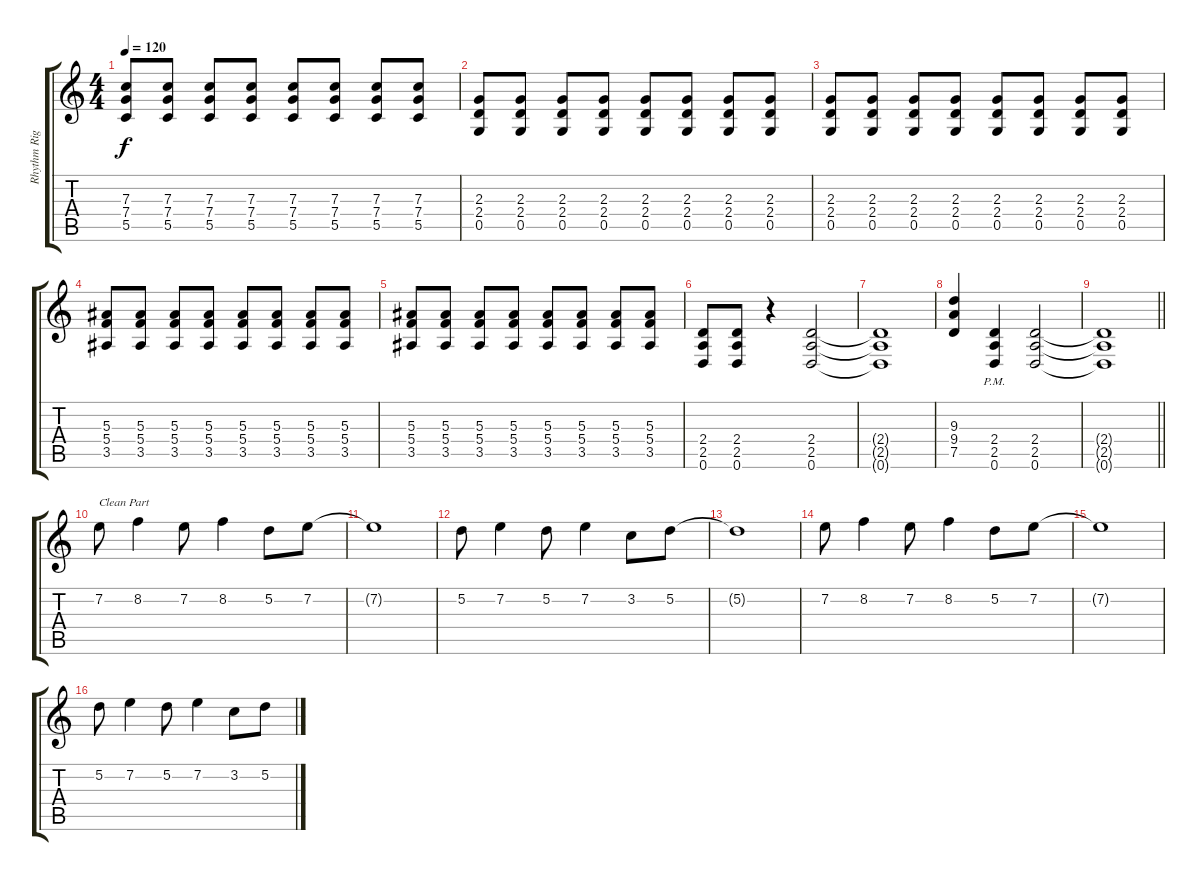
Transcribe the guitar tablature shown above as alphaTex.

\track ("Rhythm Right" "Rhythm Rig") {instrument distortionguitar}
\staff {score tabs}
\tuning (D4 A3 F3 C3 G2 D2) {hide}
\ts (4 4)
\tempo 120
\clef g2
\ks c
(7.3 7.4 5.5).8{dy f} (7.3 7.4 5.5).8 (7.3 7.4 5.5).8 (7.3 7.4 5.5).8 (7.3 7.4 5.5).8 (7.3 7.4 5.5).8 (7.3 7.4 5.5).8 (7.3 7.4 5.5).8 |
(2.3 2.4 0.5).8 (2.3 2.4 0.5).8 (2.3 2.4 0.5).8 (2.3 2.4 0.5).8 (2.3 2.4 0.5).8 (2.3 2.4 0.5).8 (2.3 2.4 0.5).8 (2.3 2.4 0.5).8 |
(2.3 2.4 0.5).8 (2.3 2.4 0.5).8 (2.3 2.4 0.5).8 (2.3 2.4 0.5).8 (2.3 2.4 0.5).8 (2.3 2.4 0.5).8 (2.3 2.4 0.5).8 (2.3 2.4 0.5).8 |
(5.3 5.4 3.5).8 (5.3 5.4 3.5).8 (5.3 5.4 3.5).8 (5.3 5.4 3.5).8 (5.3 5.4 3.5).8 (5.3 5.4 3.5).8 (5.3 5.4 3.5).8 (5.3 5.4 3.5).8 |
(5.3 5.4 3.5).8 (5.3 5.4 3.5).8 (5.3 5.4 3.5).8 (5.3 5.4 3.5).8 (5.3 5.4 3.5).8 (5.3 5.4 3.5).8 (5.3 5.4 3.5).8 (5.3 5.4 3.5).8 |
(2.4 2.5 0.6).8 (2.4 2.5 0.6).8 r.4 (2.4 2.5 0.6).2 |
(2.4{t} 2.5{t} 0.6{t}).1 |
(9.3 9.4 7.5).4 (2.4{pm} 2.5{pm} 0.6{pm}).4 (2.4 2.5 0.6).2 |
\barLineRight lightlight
(2.4{t} 2.5{t} 0.6{t}).1 |
7.2.8{txt "Clean Part" volume 11 instrument electricguitarclean} 8.2.4 7.2.8 8.2.4 5.2.8 7.2.8 |
7.2{t}.1 |
5.2.8 7.2.4 5.2.8 7.2.4 3.2.8 5.2.8 |
5.2{t}.1 |
7.2.8 8.2.4 7.2.8 8.2.4 5.2.8 7.2.8 |
7.2{t}.1 |
5.2.8 7.2.4 5.2.8 7.2.4 3.2.8 5.2.8
